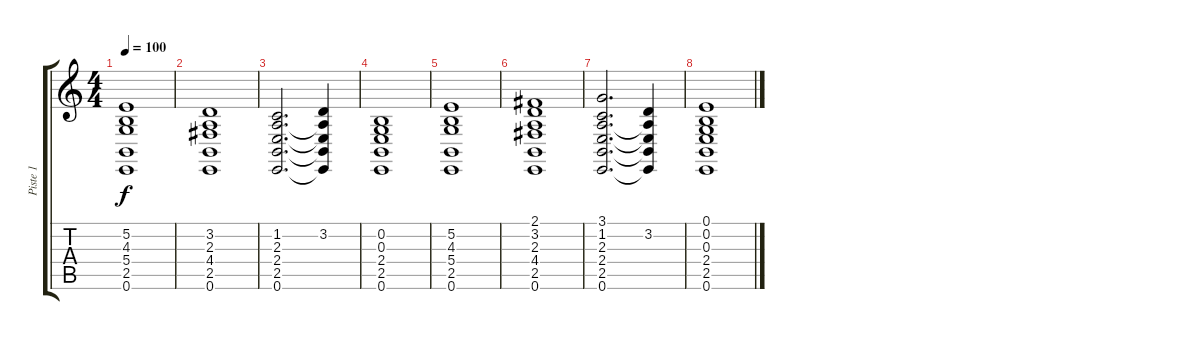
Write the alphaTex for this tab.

\track ("Piste 1" "Piste 1") {instrument fx6goblins}
\staff {score tabs}
\tuning (E4 B3 G3 D3 A2 E2) {hide}
\ts (4 4)
\tempo 100
\clef g2
\ks c
(5.2 4.3 5.4 2.5 0.6).1{dy f} |
(3.2 2.3 4.4 2.5 0.6).1 |
(1.2 2.3 2.4 2.5 0.6).2{d} (3.2 2.3{t} 2.4{t} 2.5{t} 0.6{t}).4 |
(0.2 0.3 2.4 2.5 0.6).1 |
(5.2 4.3 5.4 2.5 0.6).1 |
(2.1 3.2 2.3 4.4 2.5 0.6).1 |
(3.1 1.2 2.3 2.4 2.5 0.6).2{d} (3.2 2.3{t} 2.4{t} 2.5{t} 0.6{t}).4 |
(0.1 0.2 0.3 2.4 2.5 0.6).1
